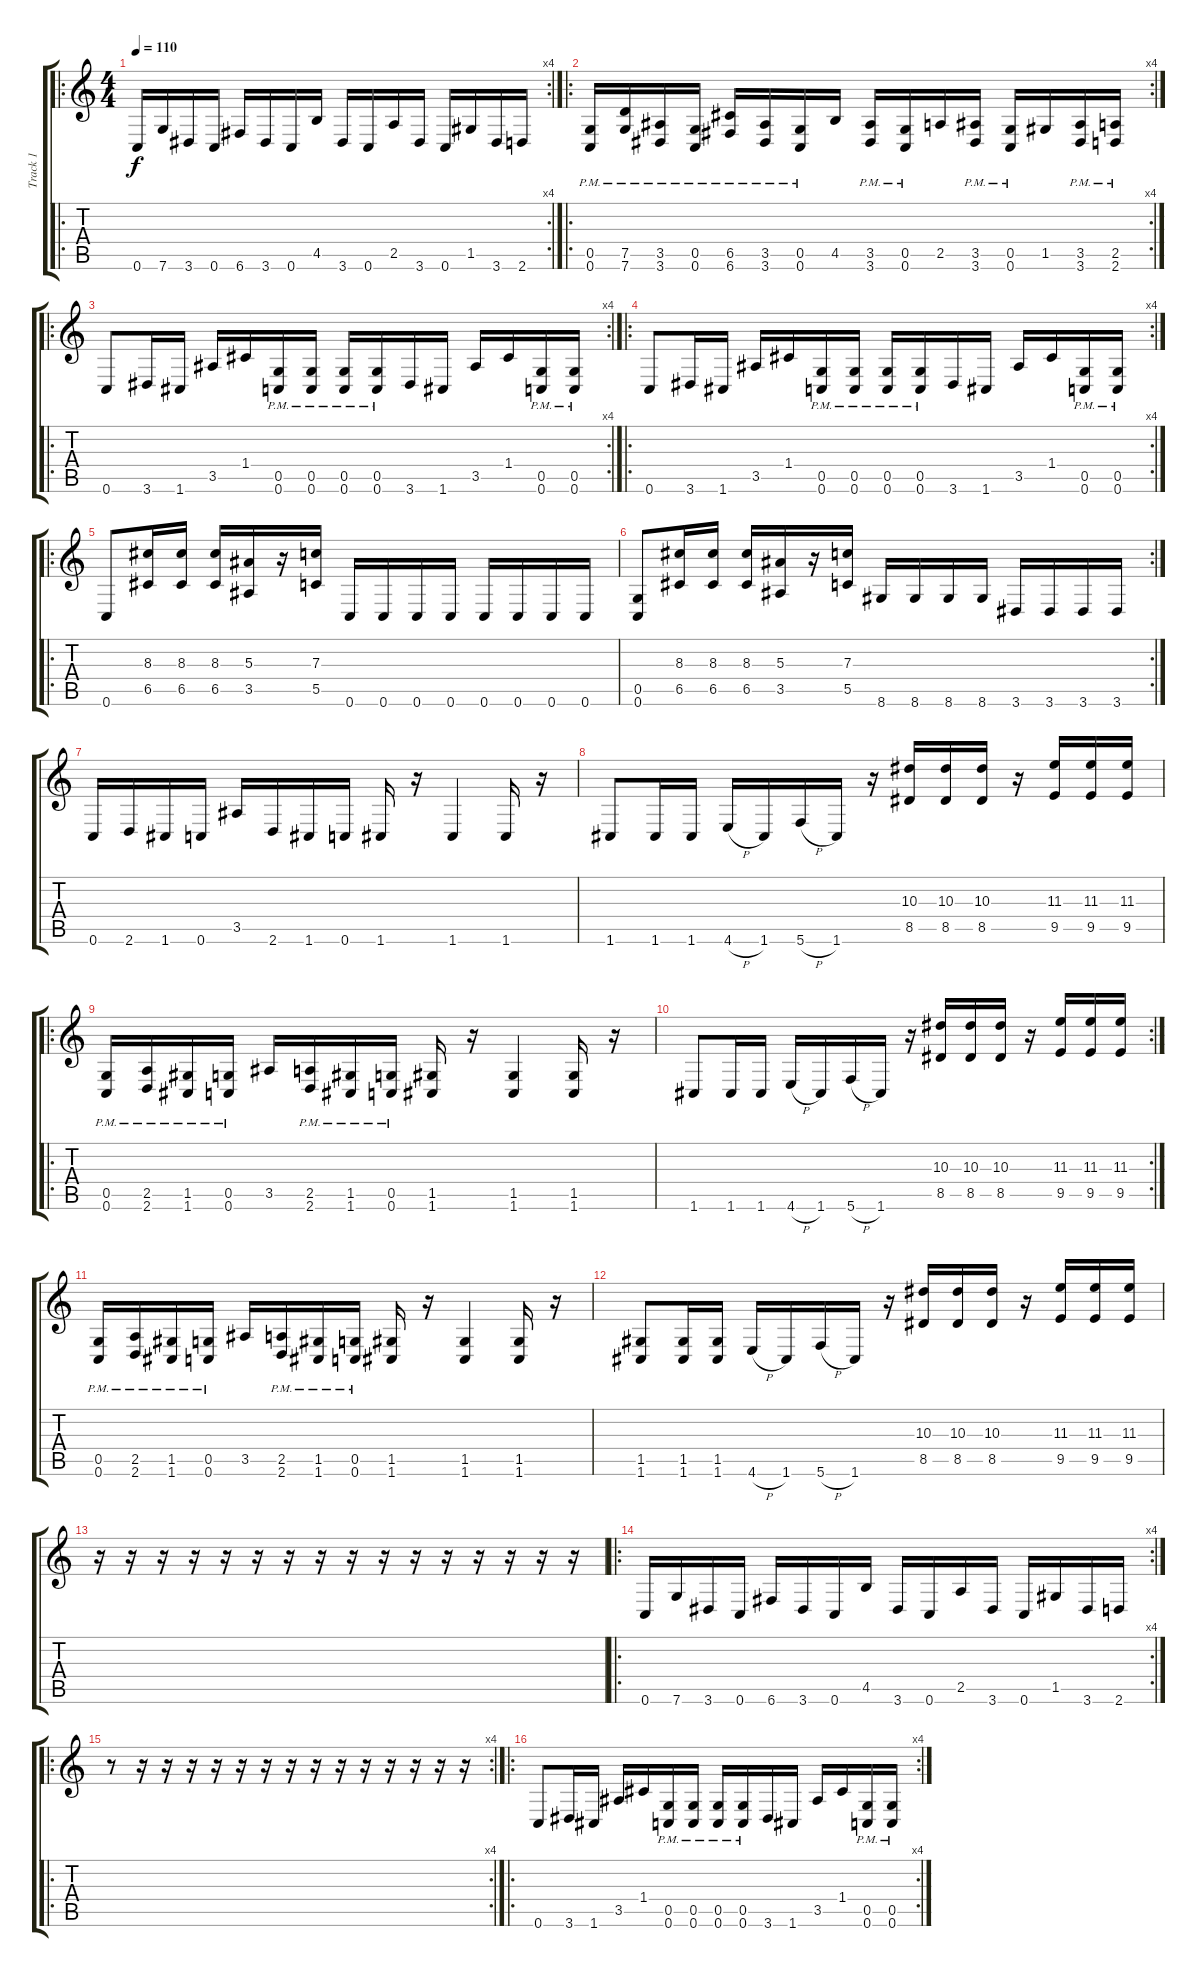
\track ("Track 1" "Track 1") {instrument distortionguitar}
\staff {score tabs}
\tuning (D4 A3 F3 C3 G2 C2) {hide}
\ro
\rc 4
\ts (4 4)
\tempo 110
\clef g2
\ks c
0.6.16{dy f instrument distortionguitar} 7.6.16 3.6.16 0.6.16 6.6.16 3.6.16 0.6.16 4.5.16 3.6.16 0.6.16 2.5.16 3.6.16 0.6.16 1.5.16 3.6.16 2.6.16 |
\ro
\rc 4
(0.5{pm} 0.6{pm}).16 (7.5{pm} 7.6{pm}).16 (3.5{pm} 3.6{pm}).16 (0.5{pm} 0.6{pm}).16 (6.5{pm} 6.6{pm}).16 (3.5{pm} 3.6{pm}).16 (0.5{pm} 0.6{pm}).16 4.5.16 (3.5{pm} 3.6{pm}).16 (0.5{pm} 0.6{pm}).16 2.5.16 (3.5{pm} 3.6{pm}).16 (0.5{pm} 0.6{pm}).16 1.5.16 (3.5{pm} 3.6{pm}).16 (2.5{pm} 2.6{pm}).16 |
\ro
\rc 4
0.6.8 3.6.16 1.6.16 3.5.16 1.4.16 (0.5{pm} 0.6{pm}).16 (0.5{pm} 0.6{pm}).16 (0.5{pm} 0.6{pm}).16 (0.5{pm} 0.6{pm}).16 3.6.16 1.6.16 3.5.16 1.4.16 (0.5{pm} 0.6{pm}).16 (0.5{pm} 0.6{pm}).16 |
\ro
\rc 4
0.6.8 3.6.16 1.6.16 3.5.16 1.4.16 (0.5{pm} 0.6{pm}).16 (0.5{pm} 0.6{pm}).16 (0.5{pm} 0.6{pm}).16 (0.5{pm} 0.6{pm}).16 3.6.16 1.6.16 3.5.16 1.4.16 (0.5{pm} 0.6{pm}).16 (0.5{pm} 0.6{pm}).16 |
\ro
0.6.8 (8.3 6.5).16 (8.3 6.5).16 (8.3 6.5).16 (5.3 3.5).16 r.16 (7.3 5.5).16 0.6.16 0.6.16 0.6.16 0.6.16 0.6.16 0.6.16 0.6.16 0.6.16 |
\rc 2
(0.5 0.6).8 (8.3 6.5).16 (8.3 6.5).16 (8.3 6.5).16 (5.3 3.5).16 r.16 (7.3 5.5).16 8.6.16 8.6.16 8.6.16 8.6.16 3.6.16 3.6.16 3.6.16 3.6.16 |
0.6.16 2.6.16 1.6.16 0.6.16 3.5.16 2.6.16 1.6.16 0.6.16 1.6.16 r.16 1.6.4 1.6.16 r.16 |
1.6.8 1.6.16 1.6.16 4.6{h}.16 1.6.16 5.6{h}.16 1.6.16 r.16 (10.3 8.5).16 (10.3 8.5).16 (10.3 8.5).16 r.16 (11.3 9.5).16 (11.3 9.5).16 (11.3 9.5).16 |
\ro
(0.5{pm} 0.6{pm}).16 (2.5{pm} 2.6{pm}).16 (1.5{pm} 1.6{pm}).16 (0.5{pm} 0.6{pm}).16 3.5.16 (2.5{pm} 2.6{pm}).16 (1.5{pm} 1.6{pm}).16 (0.5{pm} 0.6{pm}).16 (1.5 1.6).16 r.16 (1.5 1.6).4 (1.5 1.6).16 r.16 |
\rc 2
1.6.8 1.6.16 1.6.16 4.6{h}.16 1.6.16 5.6{h}.16 1.6.16 r.16 (10.3 8.5).16 (10.3 8.5).16 (10.3 8.5).16 r.16 (11.3 9.5).16 (11.3 9.5).16 (11.3 9.5).16 |
(0.5{pm} 0.6{pm}).16 (2.5{pm} 2.6{pm}).16 (1.5{pm} 1.6{pm}).16 (0.5{pm} 0.6{pm}).16 3.5.16 (2.5{pm} 2.6{pm}).16 (1.5{pm} 1.6{pm}).16 (0.5{pm} 0.6{pm}).16 (1.5 1.6).16 r.16 (1.5 1.6).4 (1.5 1.6).16 r.16 |
(1.5 1.6).8 (1.5 1.6).16 (1.5 1.6).16 4.6{h}.16 1.6.16 5.6{h}.16 1.6.16 r.16 (10.3 8.5).16 (10.3 8.5).16 (10.3 8.5).16 r.16 (11.3 9.5).16 (11.3 9.5).16 (11.3 9.5).16 |
r.16 r.16 r.16 r.16 r.16 r.16 r.16 r.16 r.16 r.16 r.16 r.16 r.16 r.16 r.16 r.16 |
\ro
\rc 4
0.6.16 7.6.16 3.6.16 0.6.16 6.6.16 3.6.16 0.6.16 4.5.16 3.6.16 0.6.16 2.5.16 3.6.16 0.6.16 1.5.16 3.6.16 2.6.16 |
\ro
\rc 4
r.8 r.16 r.16 r.16 r.16 r.16 r.16 r.16 r.16 r.16 r.16 r.16 r.16 r.16 r.16 |
\ro
\rc 4
0.6.8 3.6.16 1.6.16 3.5.16 1.4.16 (0.5{pm} 0.6{pm}).16 (0.5{pm} 0.6{pm}).16 (0.5{pm} 0.6{pm}).16 (0.5{pm} 0.6{pm}).16 3.6.16 1.6.16 3.5.16 1.4.16 (0.5{pm} 0.6{pm}).16 (0.5{pm} 0.6{pm}).16
